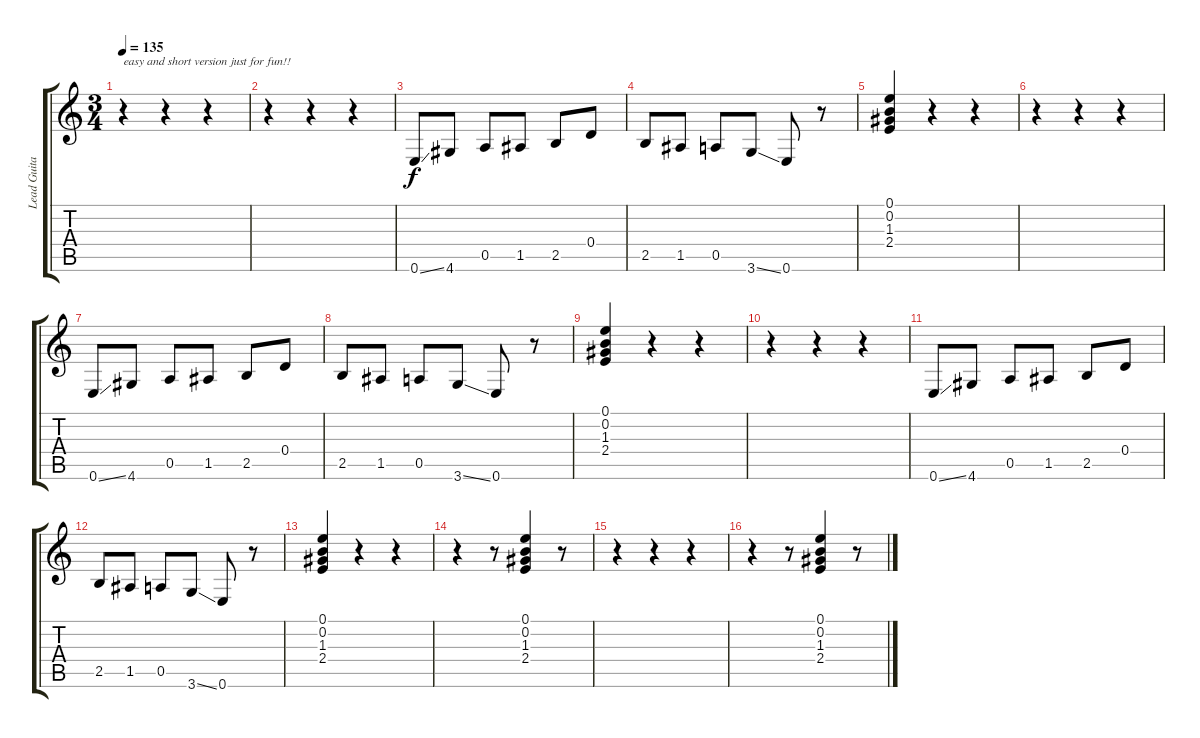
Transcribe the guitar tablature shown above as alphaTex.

\track ("Lead Guitar" "Lead Guita") {instrument overdrivenguitar}
\staff {score tabs}
\tuning (E4 B3 G3 D3 A2 E2) {hide}
\ts (3 4)
\tempo 135
\clef g2
\ks c
r.4{txt "easy and short version just for fun!!" dy f instrument overdrivenguitar} r.4 r.4 |
r.4 r.4 r.4 |
0.6{ss}.8 4.6.8 0.5.8 1.5.8 2.5.8 0.4.8 |
2.5.8 1.5.8 0.5.8 3.6{ss}.8 0.6.8 r.8 |
(0.1 0.2 1.3 2.4).4 r.4 r.4 |
r.4 r.4 r.4 |
0.6{ss}.8 4.6.8 0.5.8 1.5.8 2.5.8 0.4.8 |
2.5.8 1.5.8 0.5.8 3.6{ss}.8 0.6.8 r.8 |
(0.1 0.2 1.3 2.4).4 r.4 r.4 |
r.4 r.4 r.4 |
0.6{ss}.8 4.6.8 0.5.8 1.5.8 2.5.8 0.4.8 |
2.5.8 1.5.8 0.5.8 3.6{ss}.8 0.6.8 r.8 |
(0.1 0.2 1.3 2.4).4 r.4 r.4 |
r.4 r.8 (0.1 0.2 1.3 2.4).4 r.8 |
r.4 r.4 r.4 |
r.4 r.8 (0.1 0.2 1.3 2.4).4 r.8
